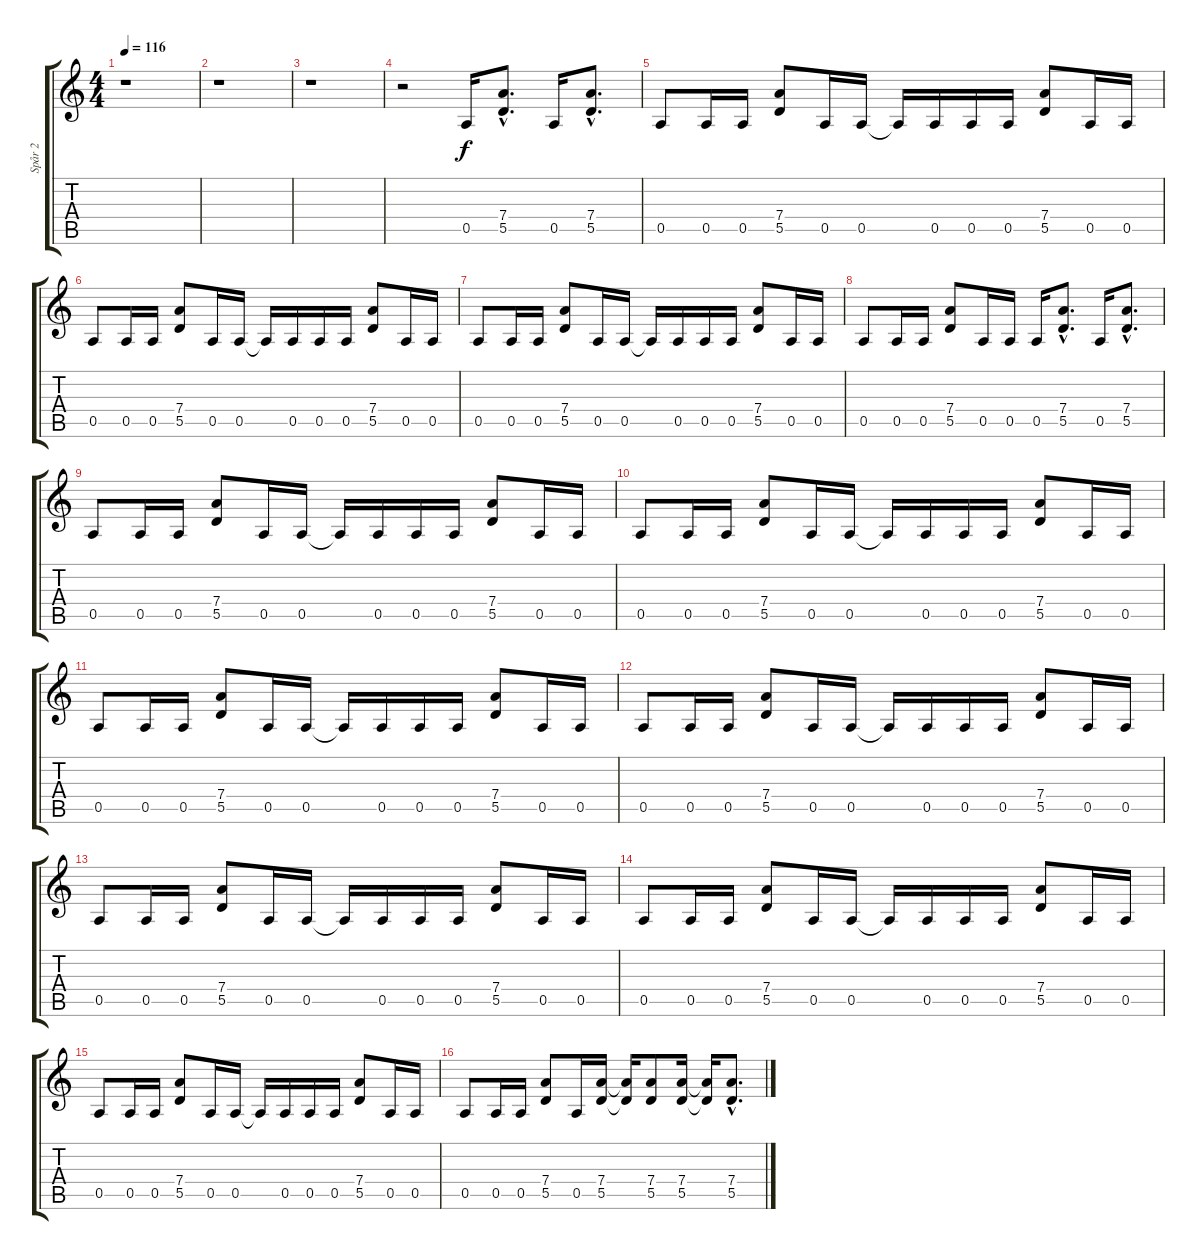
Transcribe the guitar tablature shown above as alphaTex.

\track ("Spår 2" "Spår 2") {instrument overdrivenguitar}
\staff {score tabs}
\tuning (E4 B3 G3 D3 A2 D2) {hide}
\ts (4 4)
\tempo 116
\clef g2
\ks c
r.1{dy f} |
r.1 |
r.1 |
r.2 0.5.16 (7.4{hac} 5.5{hac}).8{d} 0.5.16 (7.4{hac} 5.5{hac}).8{d} |
0.5.8 0.5.16 0.5.16 (7.4 5.5).8 0.5.16 0.5.16 0.5{t}.16 0.5.16 0.5.16 0.5.16 (7.4 5.5).8 0.5.16 0.5.16 |
0.5.8 0.5.16 0.5.16 (7.4 5.5).8 0.5.16 0.5.16 0.5{t}.16 0.5.16 0.5.16 0.5.16 (7.4 5.5).8 0.5.16 0.5.16 |
0.5.8 0.5.16 0.5.16 (7.4 5.5).8 0.5.16 0.5.16 0.5{t}.16 0.5.16 0.5.16 0.5.16 (7.4 5.5).8 0.5.16 0.5.16 |
0.5.8 0.5.16 0.5.16 (7.4 5.5).8 0.5.16 0.5.16 0.5.16 (7.4{hac} 5.5{hac}).8{d} 0.5.16 (7.4{hac} 5.5{hac}).8{d} |
0.5.8 0.5.16 0.5.16 (7.4 5.5).8 0.5.16 0.5.16 0.5{t}.16 0.5.16 0.5.16 0.5.16 (7.4 5.5).8 0.5.16 0.5.16 |
0.5.8 0.5.16 0.5.16 (7.4 5.5).8 0.5.16 0.5.16 0.5{t}.16 0.5.16 0.5.16 0.5.16 (7.4 5.5).8 0.5.16 0.5.16 |
0.5.8 0.5.16 0.5.16 (7.4 5.5).8 0.5.16 0.5.16 0.5{t}.16 0.5.16 0.5.16 0.5.16 (7.4 5.5).8 0.5.16 0.5.16 |
0.5.8 0.5.16 0.5.16 (7.4 5.5).8 0.5.16 0.5.16 0.5{t}.16 0.5.16 0.5.16 0.5.16 (7.4 5.5).8 0.5.16 0.5.16 |
0.5.8 0.5.16 0.5.16 (7.4 5.5).8 0.5.16 0.5.16 0.5{t}.16 0.5.16 0.5.16 0.5.16 (7.4 5.5).8 0.5.16 0.5.16 |
0.5.8 0.5.16 0.5.16 (7.4 5.5).8 0.5.16 0.5.16 0.5{t}.16 0.5.16 0.5.16 0.5.16 (7.4 5.5).8 0.5.16 0.5.16 |
0.5.8 0.5.16 0.5.16 (7.4 5.5).8 0.5.16 0.5.16 0.5{t}.16 0.5.16 0.5.16 0.5.16 (7.4 5.5).8 0.5.16 0.5.16 |
0.5.8 0.5.16 0.5.16 (7.4 5.5).8 0.5.16 (7.4 5.5).16 (7.4{t} 5.5{t}).16 (7.4 5.5).8 (7.4 5.5).16 (7.4{t} 5.5{t}).16 (7.4{hac} 5.5{hac}).8{d}
